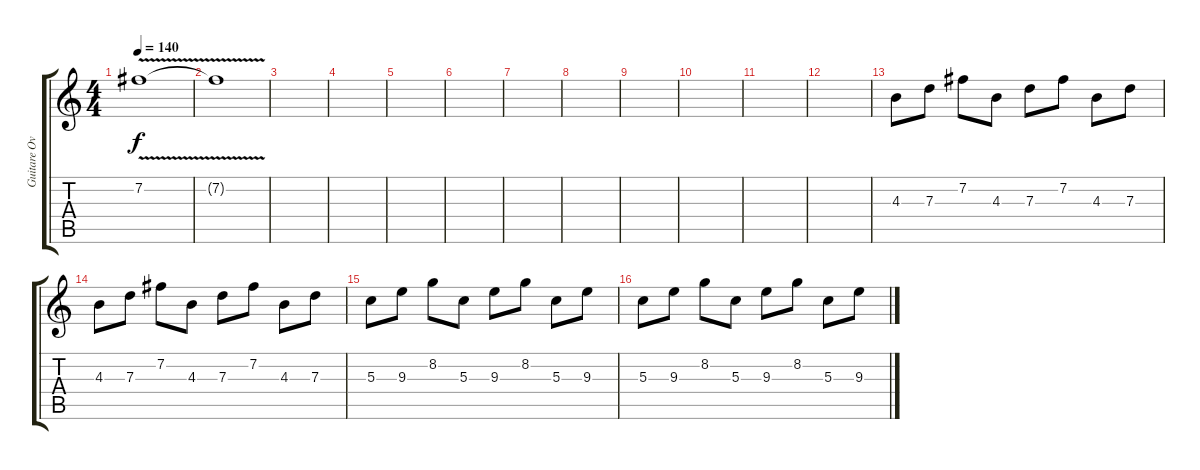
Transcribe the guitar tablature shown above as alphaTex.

\track ("Guitare Overdrive" "Guitare Ov") {instrument overdrivenguitar}
\staff {score tabs}
\tuning (E4 B3 G3 D3 A2 E2) {hide}
\ts (4 4)
\tempo 140
\clef g2
\ks c
7.2{v}.1{dy f} |
7.2{t}.1 |
|
|
|
|
|
|
|
|
|
|
4.3.8 7.3.8 7.2.8 4.3.8 7.3.8 7.2.8 4.3.8 7.3.8 |
4.3.8 7.3.8 7.2.8 4.3.8 7.3.8 7.2.8 4.3.8 7.3.8 |
5.3.8 9.3.8 8.2.8 5.3.8 9.3.8 8.2.8 5.3.8 9.3.8 |
5.3.8 9.3.8 8.2.8 5.3.8 9.3.8 8.2.8 5.3.8 9.3.8
